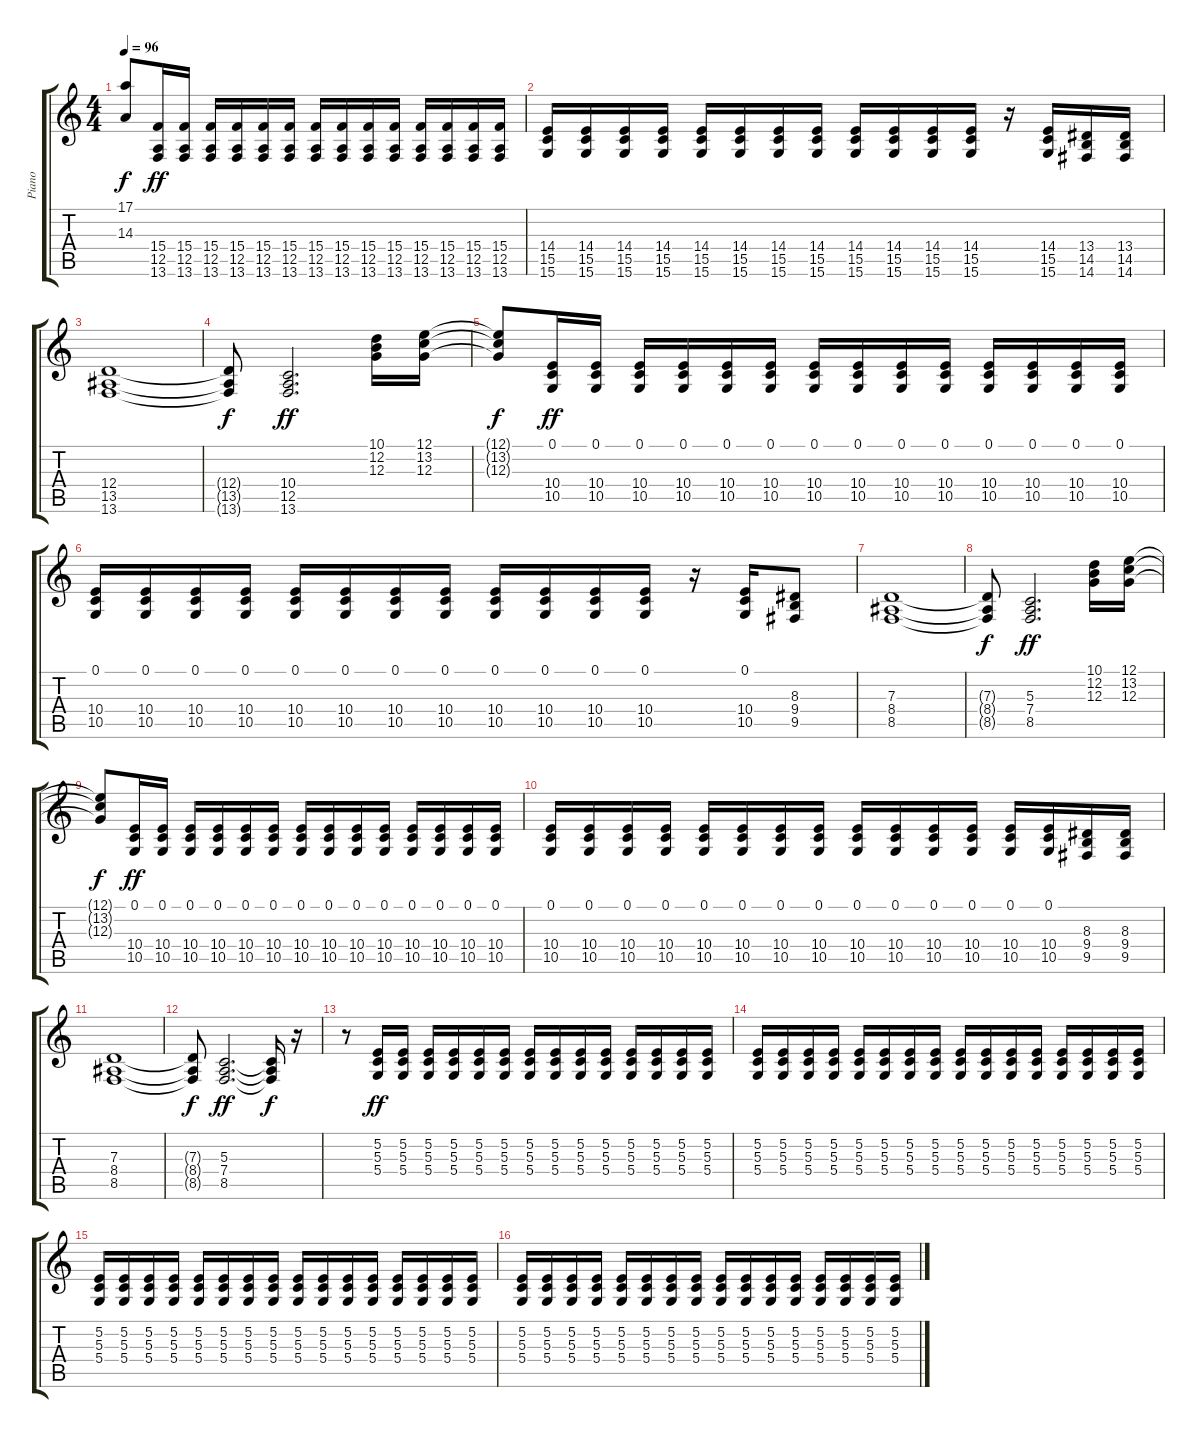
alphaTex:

\track ("Piano" "Piano") {instrument brightacousticpiano}
\staff {score tabs}
\tuning (E4 B3 G3 D3 A2 E2) {hide}
\ts (4 4)
\tempo 96
\clef g2
\ks c
(17.1{t} 14.3{t}).8{dy f} (15.4 12.5 13.6).16{dy ff} (15.4 12.5 13.6).16 (15.4 12.5 13.6).16 (15.4 12.5 13.6).16 (15.4 12.5 13.6).16 (15.4 12.5 13.6).16 (15.4 12.5 13.6).16 (15.4 12.5 13.6).16 (15.4 12.5 13.6).16 (15.4 12.5 13.6).16 (15.4 12.5 13.6).16 (15.4 12.5 13.6).16 (15.4 12.5 13.6).16 (15.4 12.5 13.6).16 |
(14.4 15.5 15.6).16 (14.4 15.5 15.6).16 (14.4 15.5 15.6).16 (14.4 15.5 15.6).16 (14.4 15.5 15.6).16 (14.4 15.5 15.6).16 (14.4 15.5 15.6).16 (14.4 15.5 15.6).16 (14.4 15.5 15.6).16 (14.4 15.5 15.6).16 (14.4 15.5 15.6).16 (14.4 15.5 15.6).16 r.16 (14.4 15.5 15.6).16 (13.4 14.5 14.6).16 (13.4 14.5 14.6).16 |
(12.4 13.5 13.6).1 |
(12.4{t} 13.5{t} 13.6{t}).8{dy f} (10.4 12.5 13.6).2{d dy ff} (10.1 12.2 12.3).16 (12.1 13.2 12.3).16 |
(12.1{t} 13.2{t} 12.3{t}).8{dy f} (0.1 10.4 10.5).16{dy ff} (0.1 10.4 10.5).16 (0.1 10.4 10.5).16 (0.1 10.4 10.5).16 (0.1 10.4 10.5).16 (0.1 10.4 10.5).16 (0.1 10.4 10.5).16 (0.1 10.4 10.5).16 (0.1 10.4 10.5).16 (0.1 10.4 10.5).16 (0.1 10.4 10.5).16 (0.1 10.4 10.5).16 (0.1 10.4 10.5).16 (0.1 10.4 10.5).16 |
(0.1 10.4 10.5).16 (0.1 10.4 10.5).16 (0.1 10.4 10.5).16 (0.1 10.4 10.5).16 (0.1 10.4 10.5).16 (0.1 10.4 10.5).16 (0.1 10.4 10.5).16 (0.1 10.4 10.5).16 (0.1 10.4 10.5).16 (0.1 10.4 10.5).16 (0.1 10.4 10.5).16 (0.1 10.4 10.5).16 r.16 (0.1 10.4 10.5).16 (8.3 9.4 9.5).8 |
(7.3 8.4 8.5).1 |
(7.3{t} 8.4{t} 8.5{t}).8{dy f} (5.3 7.4 8.5).2{d dy ff} (10.1 12.2 12.3).16 (12.1 13.2 12.3).16 |
(12.1{t} 13.2{t} 12.3{t}).8{dy f} (0.1 10.4 10.5).16{dy ff} (0.1 10.4 10.5).16 (0.1 10.4 10.5).16 (0.1 10.4 10.5).16 (0.1 10.4 10.5).16 (0.1 10.4 10.5).16 (0.1 10.4 10.5).16 (0.1 10.4 10.5).16 (0.1 10.4 10.5).16 (0.1 10.4 10.5).16 (0.1 10.4 10.5).16 (0.1 10.4 10.5).16 (0.1 10.4 10.5).16 (0.1 10.4 10.5).16 |
(0.1 10.4 10.5).16 (0.1 10.4 10.5).16 (0.1 10.4 10.5).16 (0.1 10.4 10.5).16 (0.1 10.4 10.5).16 (0.1 10.4 10.5).16 (0.1 10.4 10.5).16 (0.1 10.4 10.5).16 (0.1 10.4 10.5).16 (0.1 10.4 10.5).16 (0.1 10.4 10.5).16 (0.1 10.4 10.5).16 (0.1 10.4 10.5).16 (0.1 10.4 10.5).16 (8.3 9.4 9.5).16 (8.3 9.4 9.5).16 |
(7.3 8.4 8.5).1 |
(7.3{t} 8.4{t} 8.5{t}).8{dy f} (5.3 7.4 8.5).2{d dy ff} (5.3{t} 7.4{t} 8.5{t}).16{dy f} r.16 |
r.8 (5.2 5.3 5.4).16{dy ff} (5.2 5.3 5.4).16 (5.2 5.3 5.4).16 (5.2 5.3 5.4).16 (5.2 5.3 5.4).16 (5.2 5.3 5.4).16 (5.2 5.3 5.4).16 (5.2 5.3 5.4).16 (5.2 5.3 5.4).16 (5.2 5.3 5.4).16 (5.2 5.3 5.4).16 (5.2 5.3 5.4).16 (5.2 5.3 5.4).16 (5.2 5.3 5.4).16 |
(5.2 5.3 5.4).16 (5.2 5.3 5.4).16 (5.2 5.3 5.4).16 (5.2 5.3 5.4).16 (5.2 5.3 5.4).16 (5.2 5.3 5.4).16 (5.2 5.3 5.4).16 (5.2 5.3 5.4).16 (5.2 5.3 5.4).16 (5.2 5.3 5.4).16 (5.2 5.3 5.4).16 (5.2 5.3 5.4).16 (5.2 5.3 5.4).16 (5.2 5.3 5.4).16 (5.2 5.3 5.4).16 (5.2 5.3 5.4).16 |
(5.2 5.3 5.4).16 (5.2 5.3 5.4).16 (5.2 5.3 5.4).16 (5.2 5.3 5.4).16 (5.2 5.3 5.4).16 (5.2 5.3 5.4).16 (5.2 5.3 5.4).16 (5.2 5.3 5.4).16 (5.2 5.3 5.4).16 (5.2 5.3 5.4).16 (5.2 5.3 5.4).16 (5.2 5.3 5.4).16 (5.2 5.3 5.4).16 (5.2 5.3 5.4).16 (5.2 5.3 5.4).16 (5.2 5.3 5.4).16 |
(5.2 5.3 5.4).16 (5.2 5.3 5.4).16 (5.2 5.3 5.4).16 (5.2 5.3 5.4).16 (5.2 5.3 5.4).16 (5.2 5.3 5.4).16 (5.2 5.3 5.4).16 (5.2 5.3 5.4).16 (5.2 5.3 5.4).16 (5.2 5.3 5.4).16 (5.2 5.3 5.4).16 (5.2 5.3 5.4).16 (5.2 5.3 5.4).16 (5.2 5.3 5.4).16 (5.2 5.3 5.4).16 (5.2 5.3 5.4).16
